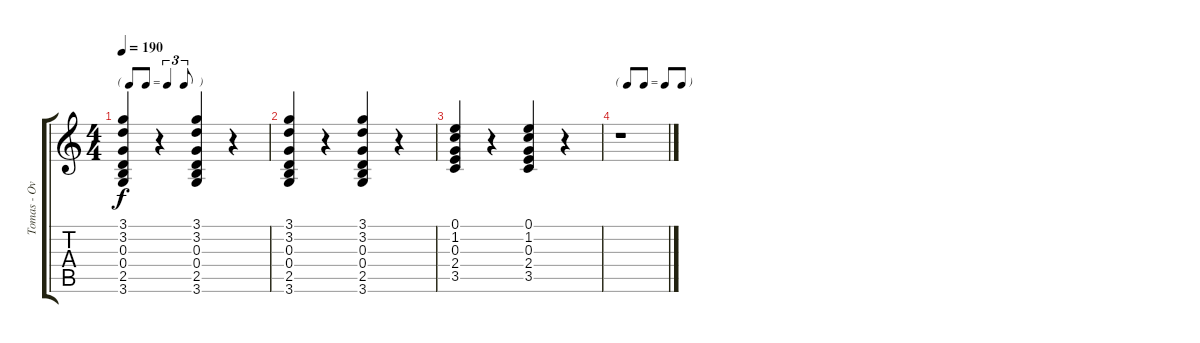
\track ("Tomas - Overdub Guitar" "Tomas - Ov") {instrument acousticguitarsteel}
\staff {score tabs}
\tuning (E4 B3 G3 D3 A2 E2) {hide}
\ts (4 4)
\tf triplet8th
\tempo 190
\clef g2
\ks c
(3.1 3.2 0.3 0.4 2.5 3.6).4{dy f} r.4 (3.1 3.2 0.3 0.4 2.5 3.6).4 r.4 |
(3.1 3.2 0.3 0.4 2.5 3.6).4 r.4 (3.1 3.2 0.3 0.4 2.5 3.6).4 r.4 |
(0.1 1.2 0.3 2.4 3.5).4 r.4 (0.1 1.2 0.3 2.4 3.5).4 r.4 |
\tf none
r.1
